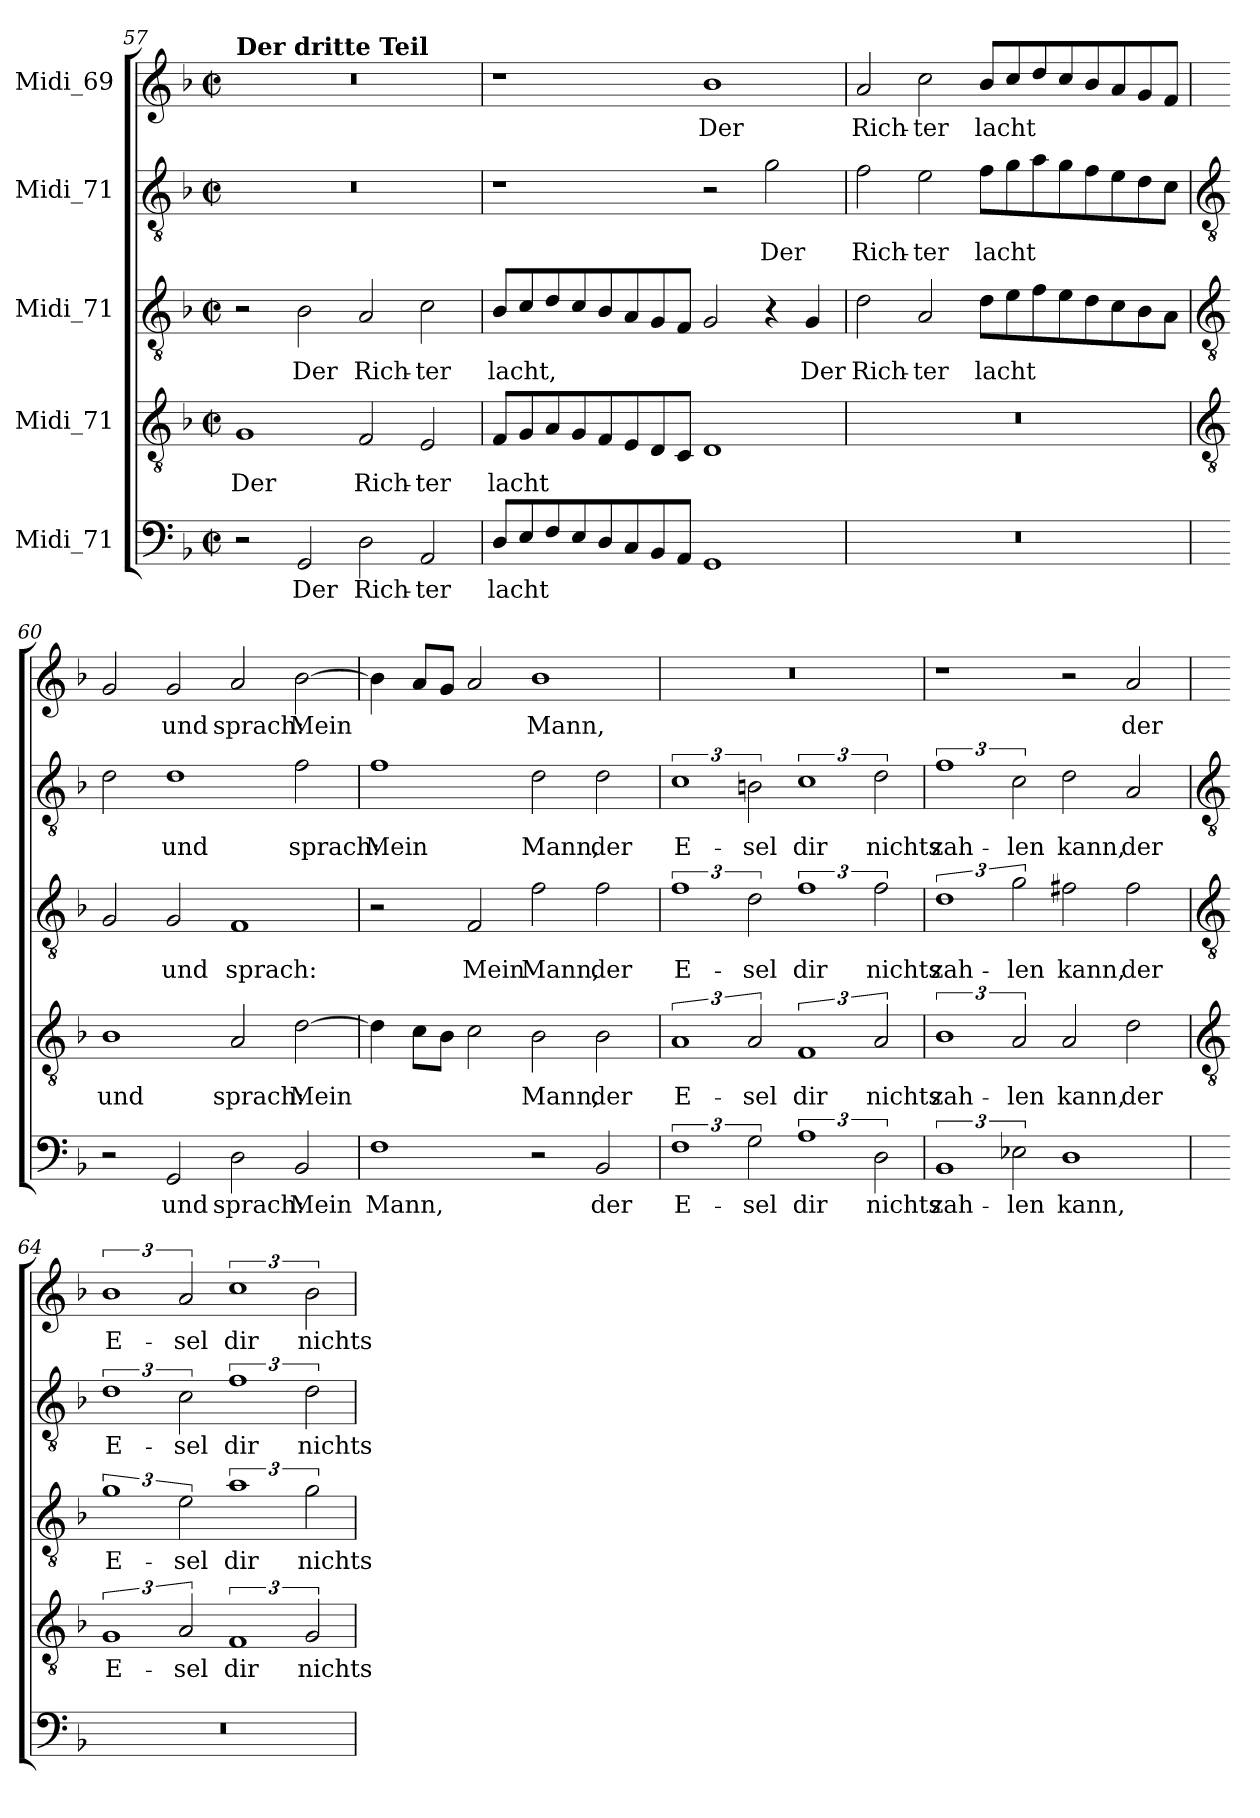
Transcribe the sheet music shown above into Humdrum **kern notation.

**kern	**text	**kern	**text	**kern	**text	**kern	**text	**kern	**text
*part5	*part5	*part4	*part4	*part3	*part3	*part2	*part2	*part1	*part1
*staff5	*staff5	*staff4	*staff4	*staff3	*staff3	*staff2	*staff2	*staff1	*staff1
*I"Midi_71	*	*I"Midi_71	*	*I"Midi_71	*	*I"Midi_71	*	*I"Midi_69	*
!!LO:LB:g=z
*clefF4	*	*clefGv2	*	*clefGv2	*	*clefGv2	*	*clefG2	*
*k[b-]	*	*k[b-]	*	*k[b-]	*	*k[b-]	*	*k[b-]	*
*F:	*	*F:	*	*F:	*	*F:	*	*F:	*
*M4/2	*	*M4/2	*	*M4/2	*	*M4/2	*	*M4/2	*
*met(c|)	*	*met(c|)	*	*met(c|)	*	*met(c|)	*	*met(c|)	*
=57	=57	=57	=57	=57	=57	=57	=57	=57	=57
!	!	!	!	!	!	!	!	!LO:TX:a:B:t=Der dritte Teil	!
!	!	!	!LO:LY:b	!	!	!	!	!	!
2r	.	1G	Der	2r	.	0r	.	0r	.
!	!LO:LY:b	!	!	!	!LO:LY:b	!	!	!	!
2GG	Der	.	.	2B-	Der	.	.	.	.
!	!LO:LY:b	!	!LO:LY:b	!	!LO:LY:b	!	!	!	!
2D	Rich-	2F	Rich-	2A	Rich-	.	.	.	.
!	!LO:LY:b	!	!LO:LY:b	!	!LO:LY:b	!	!	!	!
2AA	-ter	2E	-ter	2c	-ter	.	.	.	.
=58	=58	=58	=58	=58	=58	=58	=58	=58	=58
!	!LO:LY:b	!	!LO:LY:b	!	!LO:LY:b	!	!	!	!
8DL	lacht	8FL	lacht	8B-L	lacht,	1r	.	1r	.
8E	.	8G	.	8c	.	.	.	.	.
8F	.	8A	.	8d	.	.	.	.	.
8E	.	8G	.	8c	.	.	.	.	.
8D	.	8F	.	8B-	.	.	.	.	.
8C	.	8E	.	8A	.	.	.	.	.
8BB-	.	8D	.	8G	.	.	.	.	.
8AAJ	.	8CJ	.	8FJ	.	.	.	.	.
!	!	!	!	!	!	!	!	!	!LO:LY:b
1GG	.	1D	.	2G	.	2r	.	1b-	Der
!	!	!	!	!	!	!	!LO:LY:b	!	!
.	.	.	.	4r	.	2g	Der	.	.
!	!	!	!	!	!LO:LY:b	!	!	!	!
.	.	.	.	4G	Der	.	.	.	.
=59	=59	=59	=59	=59	=59	=59	=59	=59	=59
!	!	!	!	!	!LO:LY:b	!	!LO:LY:b	!	!LO:LY:b
0r	.	0r	.	2d	Rich-	2f	Rich-	2a	Rich-
!	!	!	!	!	!LO:LY:b	!	!LO:LY:b	!	!LO:LY:b
.	.	.	.	2A	-ter	2e	-ter	2cc	-ter
!	!	!	!	!	!LO:LY:b	!	!LO:LY:b	!	!LO:LY:b
.	.	.	.	8dL	lacht	8fL	lacht	8b-L	lacht
.	.	.	.	8e	.	8g	.	8cc	.
.	.	.	.	8f	.	8a	.	8dd	.
.	.	.	.	8e	.	8g	.	8cc	.
.	.	.	.	8d	.	8f	.	8b-	.
.	.	.	.	8c	.	8e	.	8a	.
.	.	.	.	8B-	.	8d	.	8g	.
.	.	.	.	8AJ	.	8cJ	.	8fJ	.
!!LO:LB:g=z
=60	=60	=60	=60	=60	=60	=60	=60	=60	=60
*	*	*clefGv2	*	*clefGv2	*	*clefGv2	*	*	*
!	!	!	!LO:LY:b	!	!	!	!	!	!
2r	.	1B-	und	2G	.	2d	.	2g	.
!	!LO:LY:b	!	!	!	!LO:LY:b	!	!LO:LY:b	!	!LO:LY:b
2GG	und	.	.	2G	und	1d	und	2g	und
!	!LO:LY:b	!	!LO:LY:b	!	!LO:LY:b	!	!	!	!LO:LY:b
2D	sprach:	2A	sprach:	1F	sprach:	.	.	2a	sprach:
!	!LO:LY:b	!	!LO:LY:b	!	!	!	!LO:LY:b	!	!LO:LY:b
2BB-	Mein	[2d	Mein	.	.	2f	sprach:	[2b-	Mein
=61	=61	=61	=61	=61	=61	=61	=61	=61	=61
!	!LO:LY:b	!	!	!	!	!	!LO:LY:b	!	!
1F	Mann,	4d]	.	2r	.	1f	Mein	4b-]	.
.	.	8cL	.	.	.	.	.	8aL	.
.	.	8B-J	.	.	.	.	.	8gJ	.
!	!	!	!	!	!LO:LY:b	!	!	!	!
.	.	2c	.	2F	Mein	.	.	2a	.
!	!	!	!LO:LY:b	!	!LO:LY:b	!	!LO:LY:b	!	!LO:LY:b
2r	.	2B-	Mann,	2f	Mann,	2d	Mann,	1b-	Mann,
!	!LO:LY:b	!	!LO:LY:b	!	!LO:LY:b	!	!LO:LY:b	!	!
2BB-	der	2B-	der	2f	der	2d	der	.	.
=62	=62	=62	=62	=62	=62	=62	=62	=62	=62
!	!LO:LY:b	!	!LO:LY:b	!	!LO:LY:b	!	!LO:LY:b	!	!
3%2F	E-	3%2A	E-	3%2f	E-	3%2c	E-	0r	.
!	!LO:LY:b	!	!LO:LY:b	!	!LO:LY:b	!	!LO:LY:b	!	!
3G	-sel	3A	-sel	3d	-sel	3Bn	-sel	.	.
!	!LO:LY:b	!	!LO:LY:b	!	!LO:LY:b	!	!LO:LY:b	!	!
3%2A	dir	3%2F	dir	3%2f	dir	3%2c	dir	.	.
!	!LO:LY:b	!	!LO:LY:b	!	!LO:LY:b	!	!LO:LY:b	!	!
3D	nichts	3A	nichts	3f	nichts	3d	nichts	.	.
=63	=63	=63	=63	=63	=63	=63	=63	=63	=63
!	!LO:LY:b	!	!LO:LY:b	!	!LO:LY:b	!	!LO:LY:b	!	!
3%2BB-	zah-	3%2B-	zah-	3%2d	zah-	3%2f	zah-	1r	.
!	!LO:LY:b	!	!LO:LY:b	!	!LO:LY:b	!	!LO:LY:b	!	!
3E-	-len	3A	-len	3g	-len	3c	-len	.	.
!	!LO:LY:b	!	!LO:LY:b	!	!LO:LY:b	!	!LO:LY:b	!	!
1D	kann,	2A	kann,	2f#X	kann,	2d	kann,	2r	.
!	!	!	!LO:LY:b	!	!LO:LY:b	!	!LO:LY:b	!	!LO:LY:b
.	.	2d	der	2f#	der	2A	der	2a	der
!!LO:LB:g=z
=64	=64	=64	=64	=64	=64	=64	=64	=64	=64
*	*	*clefGv2	*	*clefGv2	*	*clefGv2	*	*	*
!	!	!	!LO:LY:b	!	!LO:LY:b	!	!LO:LY:b	!	!LO:LY:b
0r	.	3%2G	E-	3%2g	E-	3%2d	E-	3%2b-	E-
!	!	!	!LO:LY:b	!	!LO:LY:b	!	!LO:LY:b	!	!LO:LY:b
.	.	3A	-sel	3e	-sel	3c	-sel	3a	-sel
!	!	!	!LO:LY:b	!	!LO:LY:b	!	!LO:LY:b	!	!LO:LY:b
.	.	3%2F	dir	3%2a	dir	3%2f	dir	3%2cc	dir
!	!	!	!LO:LY:b	!	!LO:LY:b	!	!LO:LY:b	!	!LO:LY:b
.	.	3G	nichts	3g	nichts	3d	nichts	3b-	nichts
=	=	=	=	=	=	=	=	=	=
*-	*-	*-	*-	*-	*-	*-	*-	*-	*-
